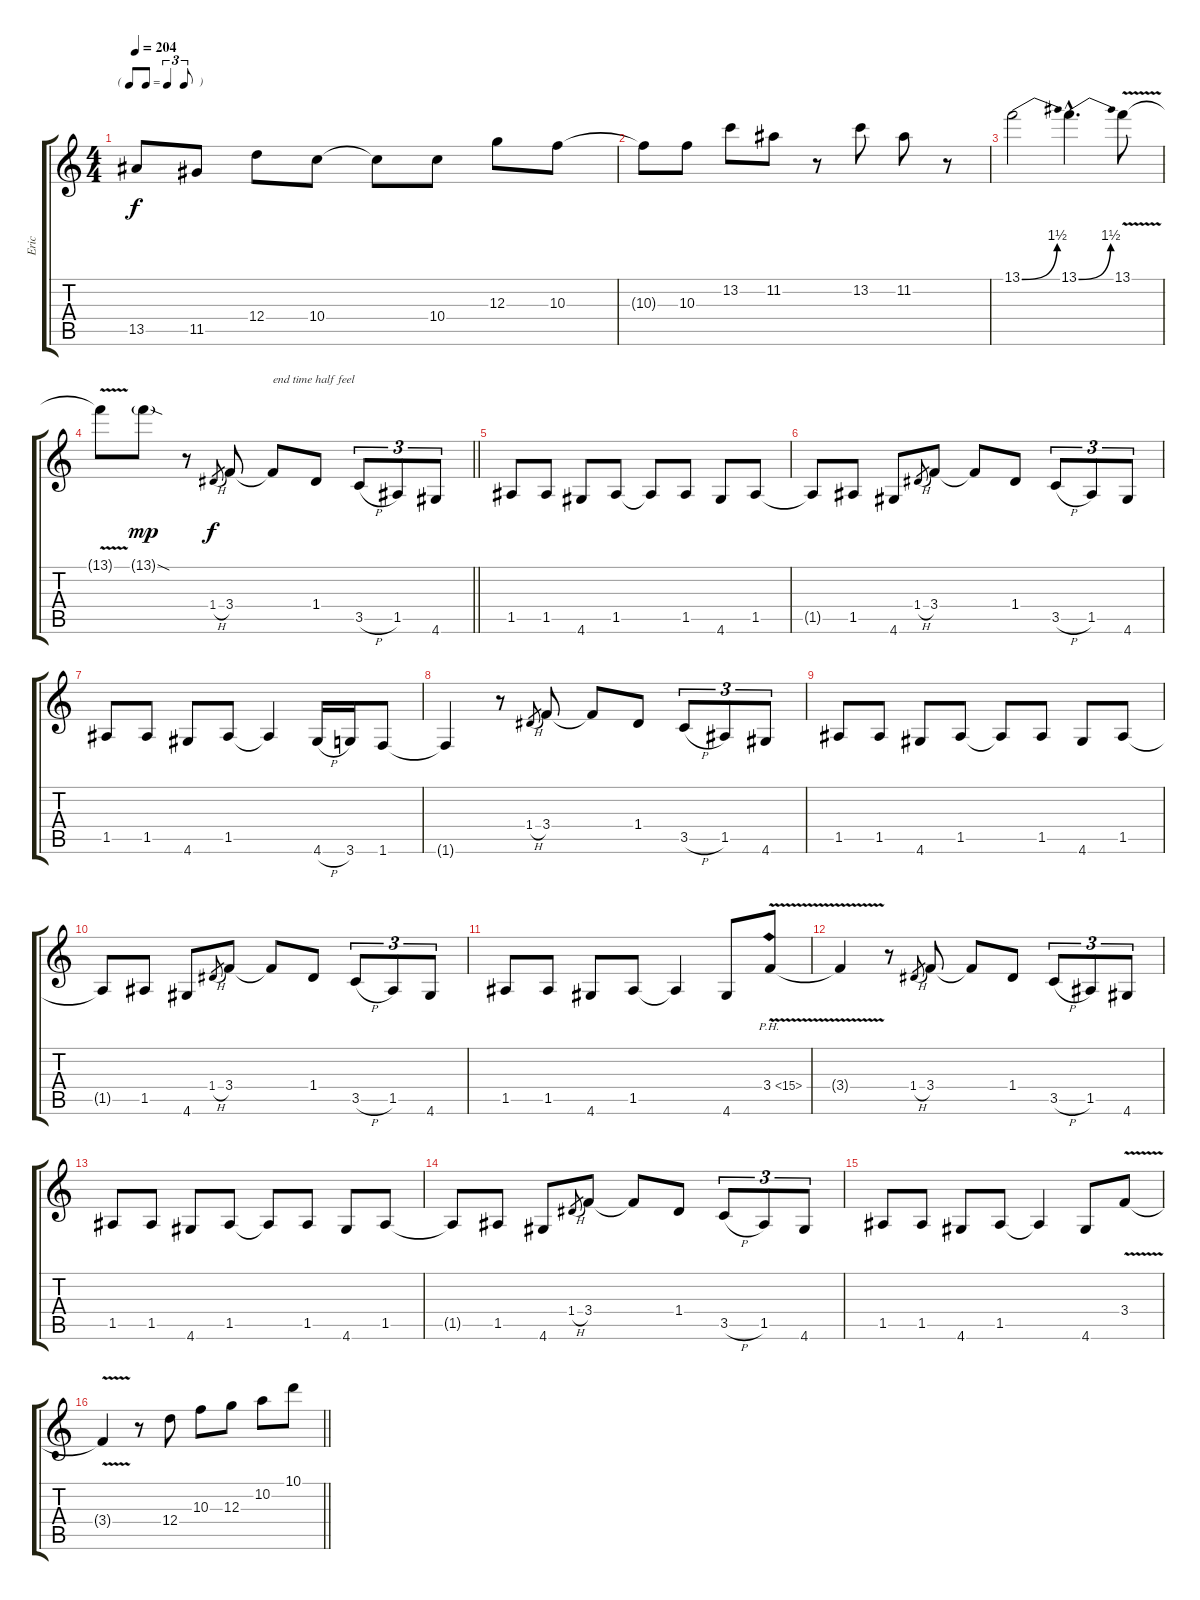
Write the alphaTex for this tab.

\track ("Eric" "Eric") {instrument overdrivenguitar}
\staff {score tabs}
\tuning (E4 B3 G3 D3 A2 E2) {hide}
\ts (4 4)
\tf triplet8th
\tempo 204
\clef g2
\ks c
13.5.8{dy f} 11.5.8 12.4.8 10.4.8 10.4{t}.8 10.4.8 12.3.8 10.3.8 |
10.3{t}.8 10.3.8 13.2.8 11.2.8 r.8 13.2.8 11.2.8 r.8 |
13.1{be (bend 0 0 60 6)}.2 13.1{be (bend 0 0 60 6) hac}.4{d} 13.1{v}.8 |
\barLineRight lightlight
13.1{t}.8 13.1{sod g}.8{dy mp} r.8 1.4{h}.8{gr dy f} 3.4.8 3.4{t}.8{txt "end time half feel"} 1.4.8 3.5{h}.8{tu (3 2)} 1.5.8{tu (3 2)} 4.6.8{tu (3 2)} |
1.5.8 1.5.8 4.6.8 1.5.8 1.5{t}.8 1.5.8 4.6.8 1.5.8 |
1.5{t}.8 1.5.8 4.6.8 1.4{h}.8{gr} 3.4.8 3.4{t}.8 1.4.8 3.5{h}.8{tu (3 2)} 1.5.8{tu (3 2)} 4.6.8{tu (3 2)} |
1.5.8 1.5.8 4.6.8 1.5.8 1.5{t}.4 4.6{h}.16 3.6.16 1.6.8 |
1.6{t}.4 r.8 1.4{h}.8{gr} 3.4.8 3.4{t}.8 1.4.8 3.5{h}.8{tu (3 2)} 1.5.8{tu (3 2)} 4.6.8{tu (3 2)} |
1.5.8 1.5.8 4.6.8 1.5.8 1.5{t}.8 1.5.8 4.6.8 1.5.8 |
1.5{t}.8 1.5.8 4.6.8 1.4{h}.8{gr} 3.4.8 3.4{t}.8 1.4.8 3.5{h}.8{tu (3 2)} 1.5.8{tu (3 2)} 4.6.8{tu (3 2)} |
1.5.8 1.5.8 4.6.8 1.5.8 1.5{t}.4 4.6.8 3.4{ph 12 v}.8 |
3.4{t}.4 r.8 1.4{h}.8{gr} 3.4.8 3.4{t}.8 1.4.8 3.5{h}.8{tu (3 2)} 1.5.8{tu (3 2)} 4.6.8{tu (3 2)} |
1.5.8 1.5.8 4.6.8 1.5.8 1.5{t}.8 1.5.8 4.6.8 1.5.8 |
1.5{t}.8 1.5.8 4.6.8 1.4{h}.8{gr} 3.4.8 3.4{t}.8 1.4.8 3.5{h}.8{tu (3 2)} 1.5.8{tu (3 2)} 4.6.8{tu (3 2)} |
1.5.8 1.5.8 4.6.8 1.5.8 1.5{t}.4 4.6.8 3.4{v}.8 |
\barLineRight lightlight
3.4{t}.4 r.8 12.4.8 10.3.8 12.3.8 10.2.8 10.1{sl}.8
